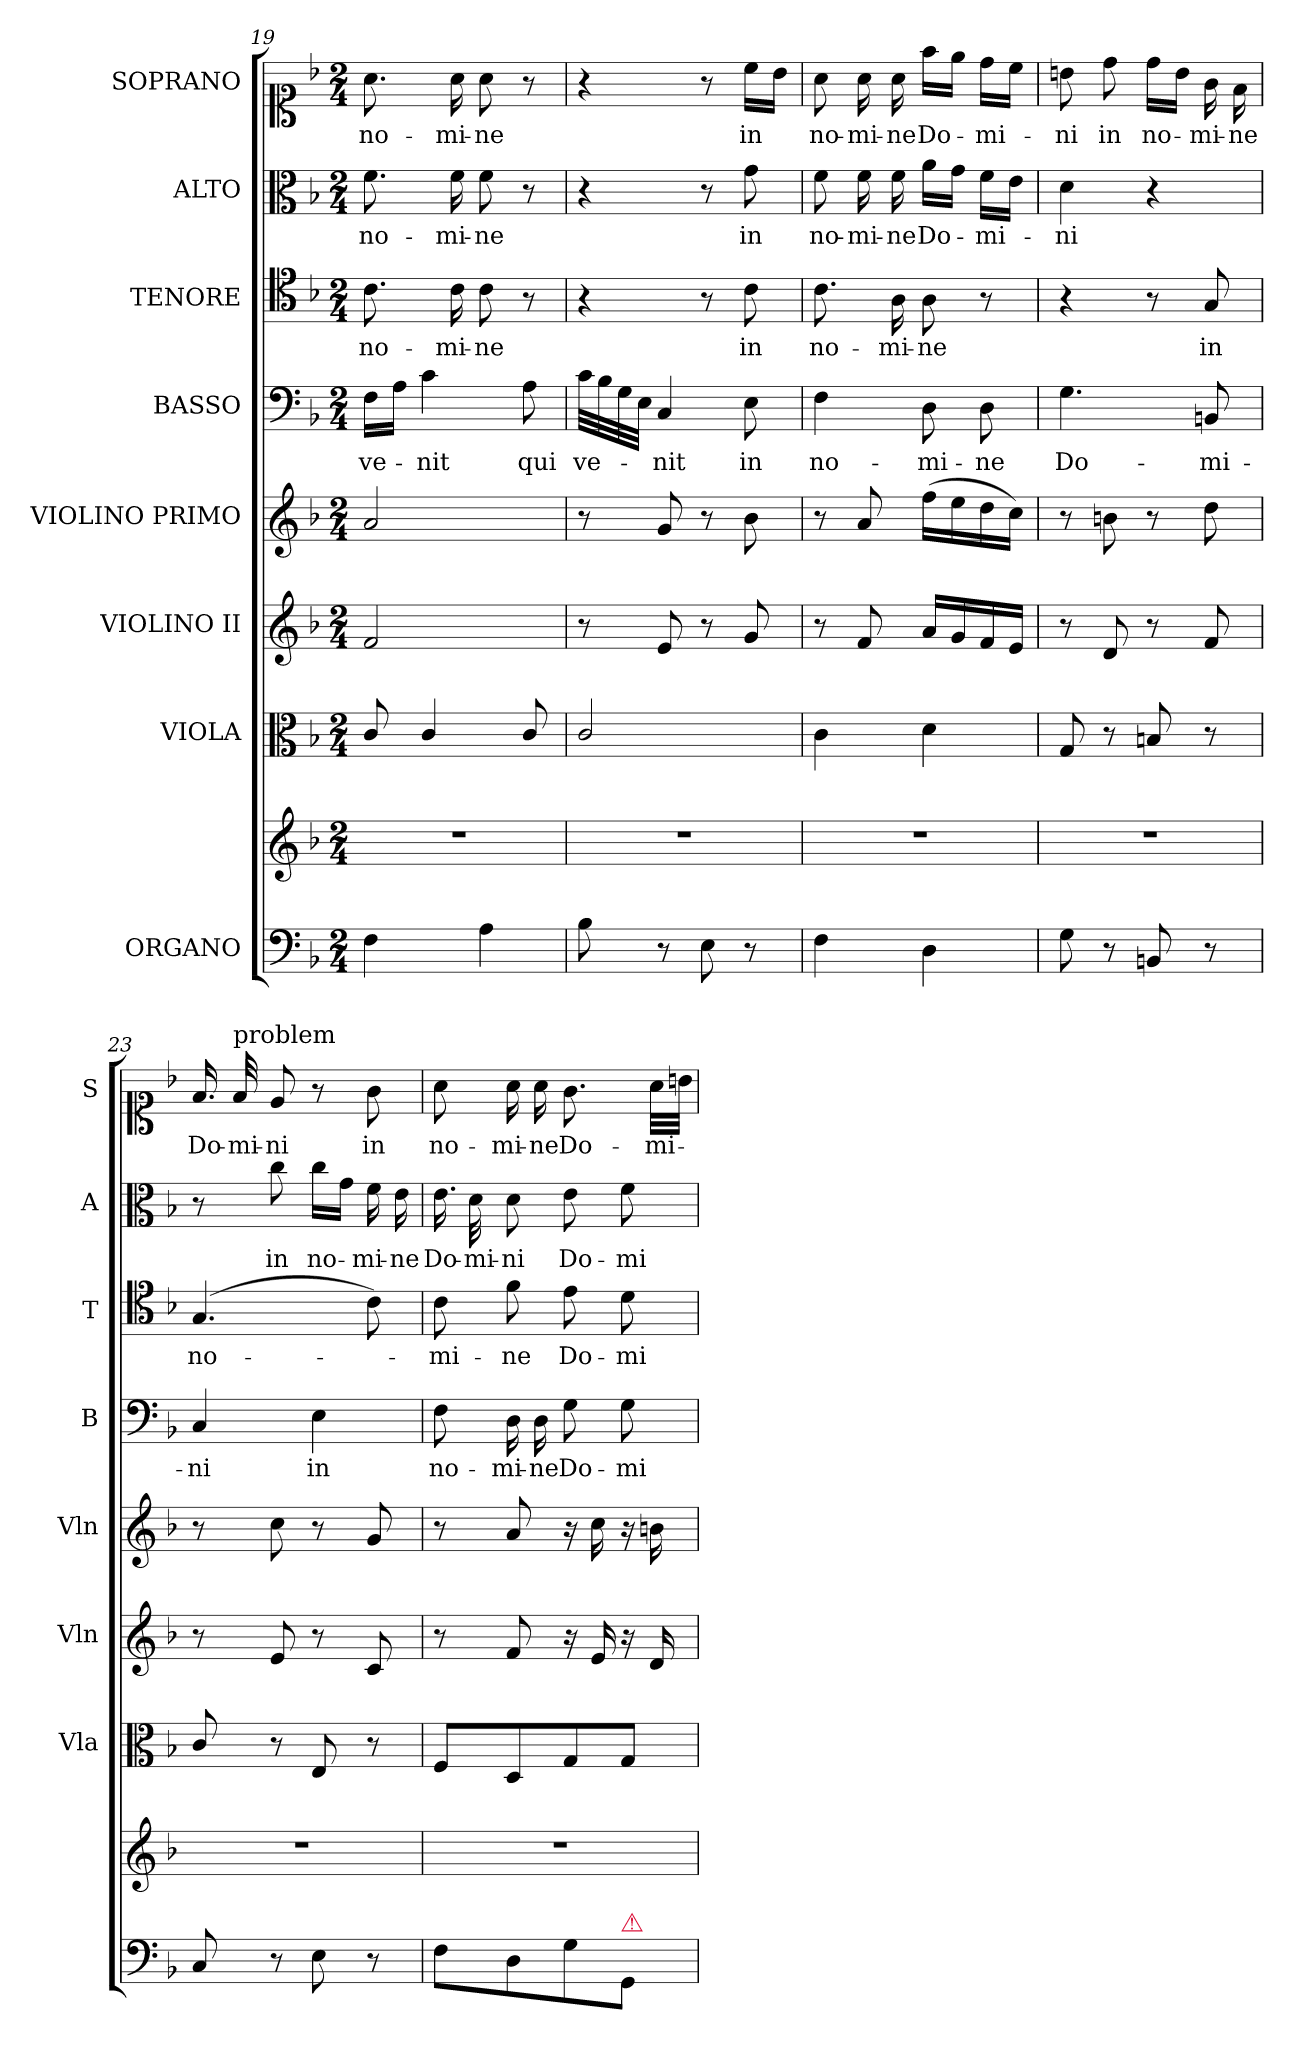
**kern	**kern	**kern	**kern	**kern	**kern	**text	**kern	**text	**kern	**text	**kern	**text
*part8	*part8	*part7	*part6	*part5	*part4	*part4	*part3	*part3	*part2	*part2	*part1	*part1
*staff9	*staff8	*staff7	*staff6	*staff5	*staff4	*staff4	*staff3	*staff3	*staff2	*staff2	*staff1	*staff1
*I"ORGANO	*	*I"VIOLA	*I"VIOLINO II	*I"VIOLINO PRIMO	*I"BASSO	*	*I"TENORE	*	*I"ALTO	*	*I"SOPRANO	*
*	*	*I'Vla	*I'Vln	*I'Vln	*I'B	*	*I'T	*	*I'A	*	*I'S	*
*clefF4	*clefG2	*clefC3	*clefG2	*clefG2	*clefF4	*	*clefC4	*	*clefC3	*	*clefC1	*
*k[b-]	*k[b-]	*k[b-]	*k[b-]	*k[b-]	*k[b-]	*	*k[b-]	*	*k[b-]	*	*k[b-]	*
*F:	*F:	*	*F:	*F:	*F:	*	*	*	*F:	*	*F:	*
*M2/4	*M2/4	*M2/4	*M2/4	*M2/4	*M2/4	*	*M2/4	*	*M2/4	*	*M2/4	*
=19	=19	=19	=19	=19	=19	=19	=19	=19	=19	=19	=19	=19
4F\	2r	8c/	2f/	2a/	16F\LL	ve-	8.c\	no-	8.f\	no-	8.a\	no-
.	.	.	.	.	16A\JJ	.	.	.	.	.	.	.
.	.	4c/	.	.	4c\	-nit	.	.	.	.	.	.
.	.	.	.	.	.	.	16c\	-mi-	16f\	-mi-	16a\	-mi-
4A\	.	.	.	.	.	.	8c\	-ne	8f\	-ne	8a\	-ne
.	.	8c/	.	.	8A\	qui	8r	.	8r	.	8r	.
=20	=20	=20	=20	=20	=20	=20	=20	=20	=20	=20	=20	=20
8B-\	2r	2c/	8r	8r	32c\LLL	ve-	4r	.	4r	.	4r	.
.	.	.	.	.	32B-\	.	.	.	.	.	.	.
.	.	.	.	.	32G\	.	.	.	.	.	.	.
.	.	.	.	.	32E\JJJ	.	.	.	.	.	.	.
8r	.	.	8e/	8g/	4C/	-nit	.	.	.	.	.	.
8E\	.	.	8r	8r	.	.	8r	.	8r	.	8r	.
8r	.	.	8g/	8b-\	8E\	in	8c\	in	8g\	in	16cc\LL	in
.	.	.	.	.	.	.	.	.	.	.	16b-\JJ	.
=21	=21	=21	=21	=21	=21	=21	=21	=21	=21	=21	=21	=21
4F\	2r	4c\	8r	8r	4F\	no-	8.c\	no-	8f\	no-	8a\	no-
.	.	.	8f/	8a/	.	.	.	.	16f\	-mi-	16a\	-mi-
.	.	.	.	.	.	.	16A\	-mi-	16f\	-ne	16a\	-ne
4D\	.	4d\	16a/LL	(>16ff\LL	8D\	-mi-	8A\	-ne	16a\LL	Do-	16ff\LL	Do-
.	.	.	16g/	16ee\	.	.	.	.	16g\JJ	.	16ee\JJ	.
.	.	.	16f/	16dd\	8D\	-ne	8r	.	16f\LL	-mi-	16dd\LL	-mi-
.	.	.	16e/JJ	16cc\JJ)	.	.	.	.	16e\JJ	.	16cc\JJ	.
=22	=22	=22	=22	=22	=22	=22	=22	=22	=22	=22	=22	=22
8G\	2r	8G/	8r	8r	4.G\	Do-	4r	.	4d\	-ni	8bn\	-ni
8r	.	8r	8d/	8bn\	.	.	.	.	.	.	8dd\	in
8BBn/	.	8Bn/	8r	8r	.	.	8r	.	4r	.	16dd\LL	no-
.	.	.	.	.	.	.	.	.	.	.	16b\JJ	.
8r	.	8r	8f/	8dd\	8BBn/	-mi-	8G/	in	.	.	16g\	-mi-
.	.	.	.	.	.	.	.	.	.	.	16f\	-ne
=23	=23	=23	=23	=23	=23	=23	=23	=23	=23	=23	=23	=23
8C/	2r	8c/	8r	8r	4C/	-ni	(>4.G/	no-	8r	.	16.f/	Do-
!	!	!	!	!	!	!	!	!	!	!	!LO:TX:a:t=problem	!
.	.	.	.	.	.	.	.	.	.	.	32f/	-mi-
8r	.	8r	8e/	8cc\	.	.	.	.	8cc\	in	8e/	-ni
8E\	.	8E/	8r	8r	4E\	in	.	.	16cc\LL	no-	8r	.
.	.	.	.	.	.	.	.	.	16g\JJ	.	.	.
8r	.	8r	8c/	8g/	.	.	8c\)	.	16f\	-mi-	8g\	in
.	.	.	.	.	.	.	.	.	16e\	-ne	.	.
=24	=24	=24	=24	=24	=24	=24	=24	=24	=24	=24	=24	=24
8F\L	2r	8F/L	8r	8r	8F\	no-	8c\	-mi-	16.e\	Do-	8a\	no-
.	.	.	.	.	.	.	.	.	32d\	-mi-	.	.
8D\	.	8D/	8f/	8a/	16D\	-mi-	8f\	-ne	8d\	-ni	16a\	-mi-
.	.	.	.	.	16D\	-ne	.	.	.	.	16a\	-ne
8G\	.	8G/	16r	16r	8G\	Do-	8e\	Do-	8e\	Do-	8.g\	Do-
.	.	.	16e/	16cc\	.	.	.	.	.	.	.	.
!LO:TX:a:color=crimson:t=⚠	!	!	!	!	!	!	!	!	!	!	!	!
8GG/J	.	8G/J	16r	16r	8G\	-mi-	8d\	-mi-	8f\	-mi-	.	.
.	.	.	16d/	16bn\	.	.	.	.	.	.	32a\LLL	-mi-
.	.	.	.	.	.	.	.	.	.	.	32bn\JJJ	.
=	=	=	=	=	=	=	=	=	=	=	=	=
*-	*-	*-	*-	*-	*-	*-	*-	*-	*-	*-	*-	*-
